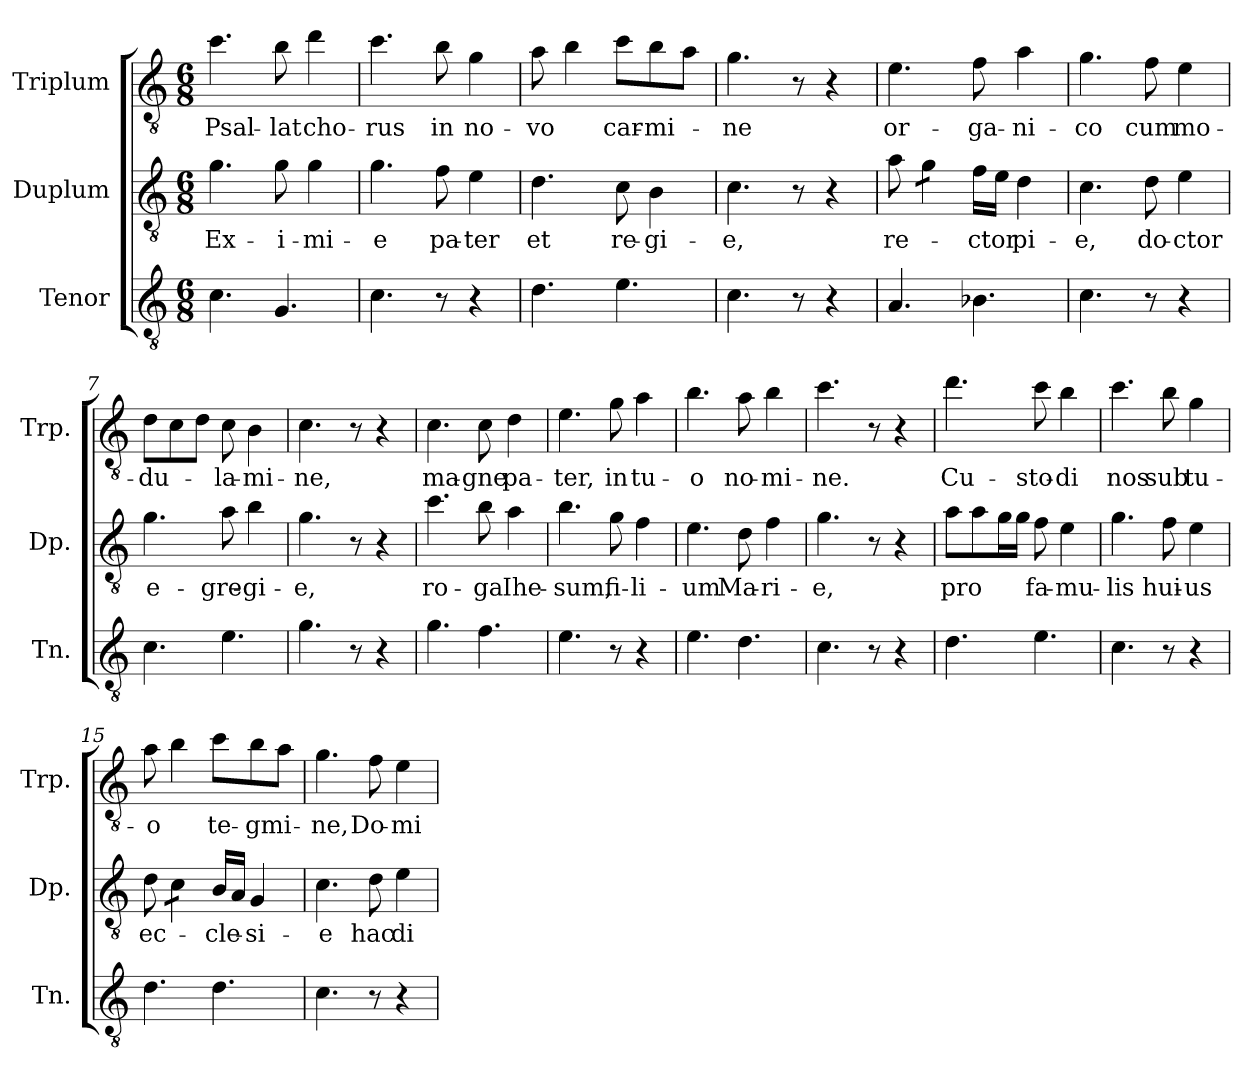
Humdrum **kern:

**kern	**kern	**text	**kern	**text
*part3	*part2	*part2	*part1	*part1
*staff3	*staff2	*staff2	*staff1	*staff1
*I"Tenor	*I"Duplum	*	*I"Triplum	*
*I'Tn.	*I'Dp.	*	*I'Trp.	*
*clefGv2	*clefGv2	*	*clefGv2	*
*k[]	*k[]	*	*k[]	*
*M6/8	*M6/8	*	*M6/8	*
=1	=1	=1	=1	=1
!	!	!LO:LY:b	!	!LO:LY:b
4.c\	4.g\	Ex-	4.cc\	Psal-
!	!	!LO:LY:b	!	!LO:LY:b
4.G/	8g\	-i-	8b\	-lat
!	!	!LO:LY:b	!	!LO:LY:b
.	4g\	-mi-	4dd\	cho-
=2	=2	=2	=2	=2
!	!	!LO:LY:b	!	!LO:LY:b
4.c\	4.g\	-e	4.cc\	-rus
!	!	!LO:LY:b	!	!LO:LY:b
8r	8f\	pa-	8b\	in
!	!	!LO:LY:b	!	!LO:LY:b
4r	4e\	-ter	4g\	no-
=3	=3	=3	=3	=3
!	!	!LO:LY:b	!	!LO:LY:b
4.d\	4.d\	et	8a\	-vo
.	.	.	4b\	.
!	!	!LO:LY:b	!	!LO:LY:b
4.e\	8c\	re-	8cc\L	car-
!	!	!LO:LY:b	!	!LO:LY:b
.	4B\	-gi-	8b\	-mi-
.	.	.	8a\J	.
=4	=4	=4	=4	=4
!	!	!LO:LY:b	!	!LO:LY:b
4.c\	4.c\	-e,	4.g\	-ne
8r	8r	.	8r	.
4r	4r	.	4r	.
=5	=5	=5	=5	=5
!	!	!LO:LY:b	!	!LO:LY:b
4.A/	8a\	re-	4.e\	or-
*	*tremolo	*	*	*
.	8g\L	.	.	.
.	8g\J	.	.	.
*	*Xtremolo	*	*	*
!	!	!LO:LY:b	!	!LO:LY:b
4.B-X\	16f\LL	-ctor	8f\	-ga-
.	16e\JJ	.	.	.
!	!	!LO:LY:b	!	!LO:LY:b
.	4d\	pi-	4a\	-ni-
=6	=6	=6	=6	=6
!	!	!LO:LY:b	!	!LO:LY:b
4.c\	4.c\	-e,	4.g\	-co
!	!	!LO:LY:b	!	!LO:LY:b
8r	8d\	do-	8f\	cum
!	!	!LO:LY:b	!	!LO:LY:b
4r	4e\	-ctor	4e\	mo-
=7	=7	=7	=7	=7
!	!	!LO:LY:b	!	!LO:LY:b
4.c\	4.g\	e-	8d\L	-du-
.	.	.	8c\	.
.	.	.	8d\J	.
!	!	!LO:LY:b	!	!LO:LY:b
4.e\	8a\	-gre-	8c\	-la-
!	!	!LO:LY:b	!	!LO:LY:b
.	4b\	-gi-	4B\	-mi-
!!LO:LB:g=z
=8	=8	=8	=8	=8
!	!	!LO:LY:b	!	!LO:LY:b
4.g\	4.g\	-e,	4.c\	-ne,
8r	8r	.	8r	.
4r	4r	.	4r	.
=9	=9	=9	=9	=9
!	!	!LO:LY:b	!	!LO:LY:b
4.g\	4.cc\	ro-	4.c\	ma-
!	!	!LO:LY:b	!	!LO:LY:b
4.f\	8b\	-ga	8c\	-gne
!	!	!LO:LY:b	!	!LO:LY:b
.	4a\	Ihe-	4d\	pa-
=10	=10	=10	=10	=10
!	!	!LO:LY:b	!	!LO:LY:b
4.e\	4.b\	-sum,	4.e\	-ter,
!	!	!LO:LY:b	!	!LO:LY:b
8r	8g\	fi-	8g\	in
!	!	!LO:LY:b	!	!LO:LY:b
4r	4f\	-li-	4a\	tu-
=11	=11	=11	=11	=11
!	!	!LO:LY:b	!	!LO:LY:b
4.e\	4.e\	-um	4.b\	-o
!	!	!LO:LY:b	!	!LO:LY:b
4.d\	8d\	Ma-	8a\	no-
!	!	!LO:LY:b	!	!LO:LY:b
.	4f\	-ri-	4b\	-mi-
=12	=12	=12	=12	=12
!	!	!LO:LY:b	!	!LO:LY:b
4.c\	4.g\	-e,	4.cc\	-ne.
8r	8r	.	8r	.
4r	4r	.	4r	.
=13	=13	=13	=13	=13
!	!	!LO:LY:b	!	!LO:LY:b
4.d\	8a\L	pro	4.dd\	Cu-
.	8a\	.	.	.
*	*tremolo	*	*	*
.	16g\	.	.	.
.	16g\JJ	.	.	.
*	*Xtremolo	*	*	*
!	!	!LO:LY:b	!	!LO:LY:b
4.e\	8f\	fa-	8cc\	-sto-
!	!	!LO:LY:b	!	!LO:LY:b
.	4e\	-mu-	4b\	-di
=14	=14	=14	=14	=14
!	!	!LO:LY:b	!	!LO:LY:b
4.c\	4.g\	-lis	4.cc\	nos
!	!	!LO:LY:b	!	!LO:LY:b
8r	8f\	hui-	8b\	sub
!	!	!LO:LY:b	!	!LO:LY:b
4r	4e\	-us	4g\	tu-
=15	=15	=15	=15	=15
!	!	!LO:LY:b	!	!LO:LY:b
4.d\	8d\	ec-	8a\	-o
*	*tremolo	*	*	*
.	8c\L	.	4b\	.
.	8c\J	.	.	.
*	*Xtremolo	*	*	*
!	!	!LO:LY:b	!	!LO:LY:b
4.d\	16B/LL	-cle-	8cc\L	te-
.	16A/JJ	.	.	.
!	!	!LO:LY:b	!	!LO:LY:b
.	4G/	-si-	8b\	-gmi-
.	.	.	8a\J	.
!!LO:LB:g=z
=16	=16	=16	=16	=16
!	!	!LO:LY:b	!	!LO:LY:b
4.c\	4.c\	-e	4.g\	-ne,
!	!	!LO:LY:b	!	!LO:LY:b
8r	8d\	hac	8f\	Do-
!	!	!LO:LY:b	!	!LO:LY:b
4r	4e\	di-	4e\	-mi-
=	=	=	=	=
*-	*-	*-	*-	*-
